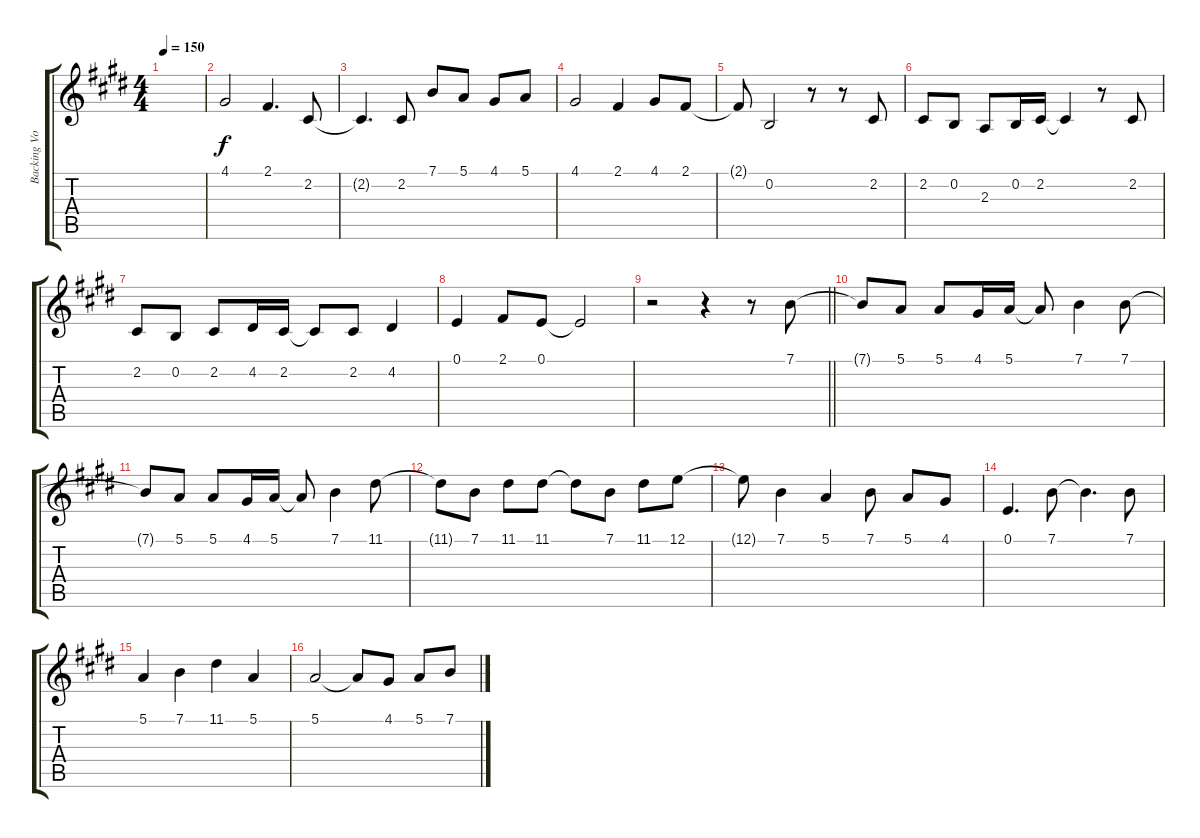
\track ("Backing Vocals" "Backing Vo") {instrument lead6voice}
\staff {score tabs}
\tuning (E4 B3 G3 D3 A2 E2) {hide}
\ts (4 4)
\tempo 150
\clef g2
\ks c#minor
|
4.1.2 2.1.4{d} 2.2.8 |
2.2{t}.4{d} 2.2.8 7.1.8 5.1.8 4.1.8 5.1.8 |
4.1.2 2.1.4 4.1.8 2.1.8 |
2.1{t}.8 0.2.2 r.8 r.8 2.2.8 |
2.2.8 0.2.8 2.3.8 0.2.16 2.2.16 2.2{t}.4 r.8 2.2.8 |
2.2.8 0.2.8 2.2.8 4.2.16 2.2.16 2.2{t}.8 2.2.8 4.2.4 |
0.1.4 2.1.8 0.1.8 0.1{t}.2 |
\barLineRight lightlight
r.2 r.4 r.8 7.1.8 |
7.1{t}.8 5.1.8 5.1.8 4.1.16 5.1.16 5.1{t}.8 7.1.4 7.1.8 |
7.1{t}.8 5.1.8 5.1.8 4.1.16 5.1.16 5.1{t}.8 7.1.4 11.1.8 |
11.1{t}.8 7.1.8 11.1.8 11.1.8 11.1{t}.8 7.1.8 11.1.8 12.1.8 |
12.1{t}.8 7.1.4 5.1.4 7.1.8 5.1.8 4.1.8 |
0.1.4{d} 7.1.8 7.1{t}.4{d} 7.1.8 |
5.1.4 7.1.4 11.1.4 5.1.4 |
5.1.2 5.1{t}.8 4.1.8 5.1.8 7.1.8
